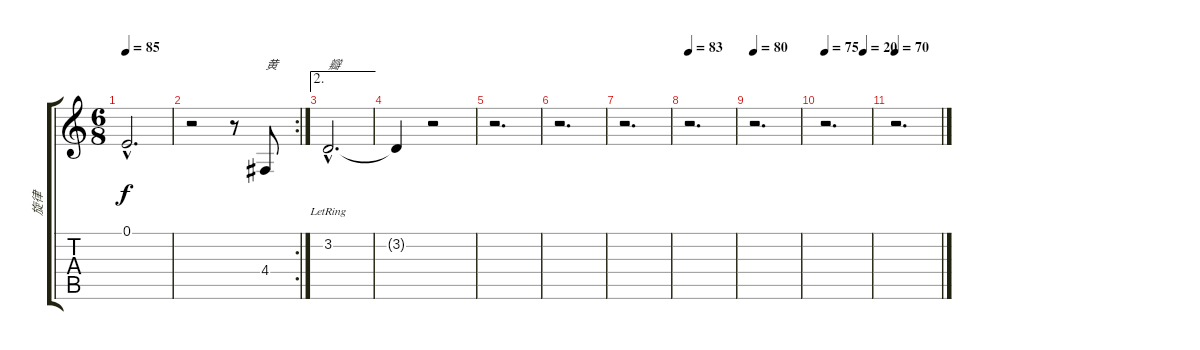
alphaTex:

\track ("旋律" "旋律") {instrument sopranosax}
\staff {score tabs}
\tuning (E4 B3 G3 D3 A2 E2) {hide}
\ts (6 8)
\tempo 85
\clef g2
\ks c
0.1{hac}.2{d dy f} |
\rc 2
r.2 r.8 4.4.8{txt "黄"} |
\ae 2
3.2{hac lr}.2{d txt "瓣"} |
3.2{t}.4 r.2 |
r.2{d} |
r.2{d} |
r.2{d} |
\tempo 83
r.2{d} |
\tempo 80
r.2{d} |
\tempo 75
\tempo (20 0.8333333333333334)
r.2{d} |
\tempo 70
r.2{d}
